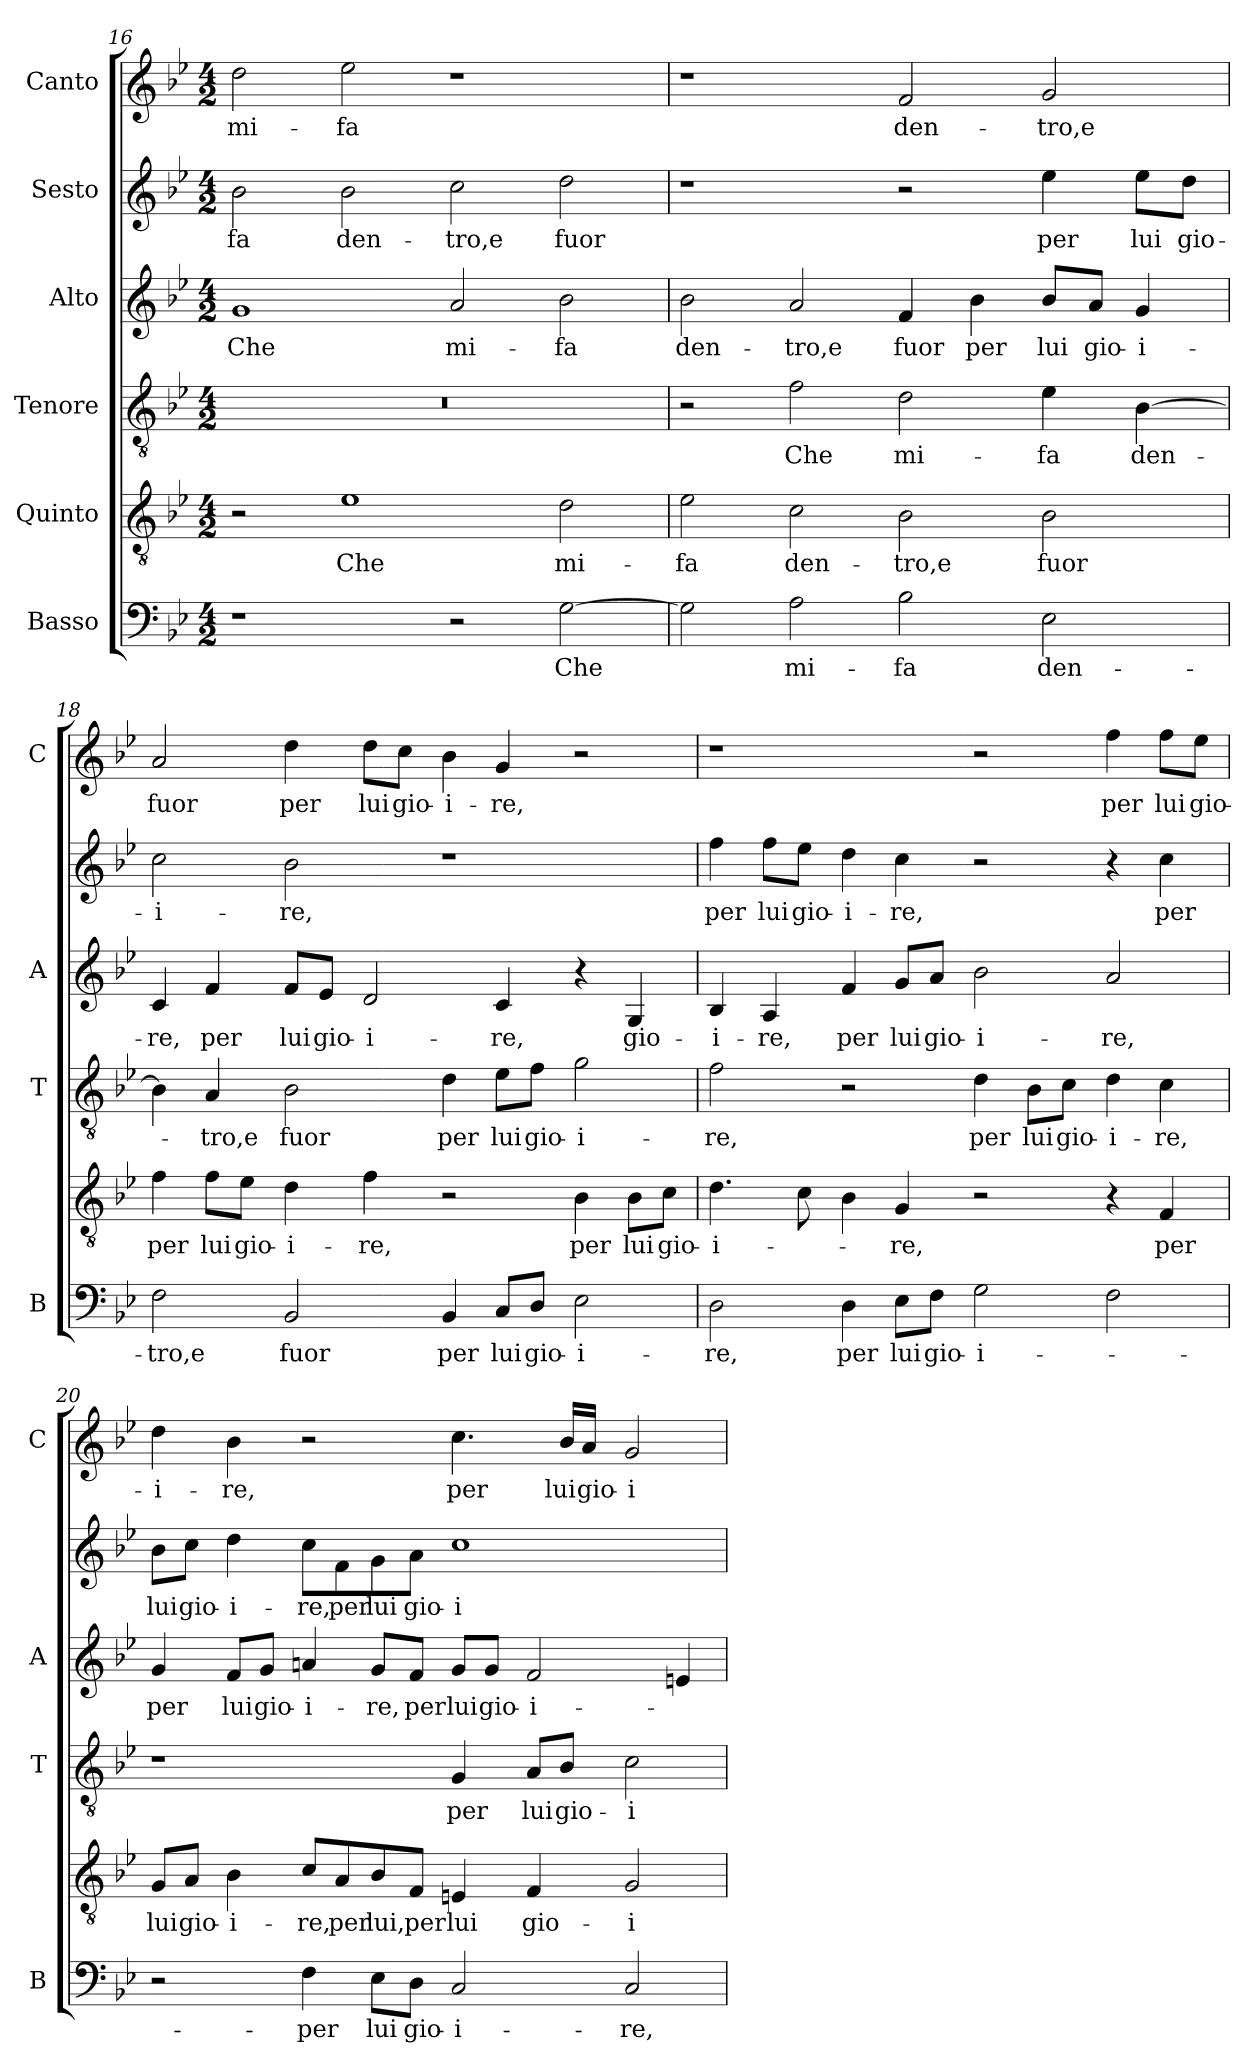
**kern	**text	**kern	**text	**kern	**text	**kern	**text	**kern	**text	**kern	**text
*part6	*part6	*part5	*part5	*part4	*part4	*part3	*part3	*part2	*part2	*part1	*part1
*staff6	*staff6	*staff5	*staff5	*staff4	*staff4	*staff3	*staff3	*staff2	*staff2	*staff1	*staff1
*I"Basso	*	*I"Quinto	*	*I"Tenore	*	*I"Alto	*	*I"Sesto	*	*I"Canto	*
*I'B	*	*	*	*I'T	*	*I'A	*	*	*	*I'C	*
*clefF4	*	*clefGv2	*	*clefGv2	*	*clefG2	*	*clefG2	*	*clefG2	*
*k[b-e-]	*	*k[b-e-]	*	*k[b-e-]	*	*k[b-e-]	*	*k[b-e-]	*	*k[b-e-]	*
*B-:	*	*B-:	*	*B-:	*	*B-:	*	*B-:	*	*B-:	*
*M4/2	*	*M4/2	*	*M4/2	*	*M4/2	*	*M4/2	*	*M4/2	*
=16	=16	=16	=16	=16	=16	=16	=16	=16	=16	=16	=16
!	!	!	!	!	!	!	!LO:LY:b	!	!LO:LY:b	!	!LO:LY:b
1r	.	2r	.	0r	.	1g	Che	2b-\	-fa	2dd\	mi-
!	!	!	!LO:LY:b	!	!	!	!	!	!LO:LY:b	!	!LO:LY:b
.	.	1e-	Che	.	.	.	.	2b-\	den-	2ee-\	-fa
!	!	!	!	!	!	!	!LO:LY:b	!	!LO:LY:b	!	!
2r	.	.	.	.	.	2a/	mi-	2cc\	-tro,e	1r	.
!	!LO:LY:b	!	!LO:LY:b	!	!	!	!LO:LY:b	!	!LO:LY:b	!	!
[2G\	Che	2d\	mi-	.	.	2b-\	-fa	2dd\	fuor	.	.
!!LO:LB:g=z
=17	=17	=17	=17	=17	=17	=17	=17	=17	=17	=17	=17
!	!	!	!LO:LY:b	!	!	!	!LO:LY:b	!	!	!	!
2G\]	.	2e-\	-fa	2r	.	2b-\	den-	1r	.	1r	.
!	!LO:LY:b	!	!LO:LY:b	!	!LO:LY:b	!	!LO:LY:b	!	!	!	!
2A\	mi-	2c\	den-	2f\	Che	2a/	-tro,e	.	.	.	.
!	!LO:LY:b	!	!LO:LY:b	!	!LO:LY:b	!	!LO:LY:b	!	!	!	!LO:LY:b
2B-\	-fa	2B-\	-tro,e	2d\	mi-	4f/	fuor	2r	.	2f/	den-
!	!	!	!	!	!	!	!LO:LY:b	!	!	!	!
.	.	.	.	.	.	4b-\	per	.	.	.	.
!	!LO:LY:b	!	!LO:LY:b	!	!LO:LY:b	!	!LO:LY:b	!	!LO:LY:b	!	!LO:LY:b
2E-\	den-	2B-\	fuor	4e-\	-fa	8b-/L	lui	4ee-\	per	2g/	-tro,e
!	!	!	!	!	!	!	!LO:LY:b	!	!	!	!
.	.	.	.	.	.	8a/J	gio-	.	.	.	.
!	!	!	!	!	!LO:LY:b	!	!LO:LY:b	!	!LO:LY:b	!	!
.	.	.	.	[4B-\	den-	4g/	-i-	8ee-\L	lui	.	.
!	!	!	!	!	!	!	!	!	!LO:LY:b	!	!
.	.	.	.	.	.	.	.	8dd\J	gio-	.	.
=18	=18	=18	=18	=18	=18	=18	=18	=18	=18	=18	=18
!	!LO:LY:b	!	!LO:LY:b	!	!	!	!LO:LY:b	!	!LO:LY:b	!	!LO:LY:b
2F\	-tro,e	4f\	per	4B-\]	.	4c/	-re,	2cc\	-i-	2a/	fuor
!	!	!	!LO:LY:b	!	!LO:LY:b	!	!LO:LY:b	!	!	!	!
.	.	8f\L	lui	4A/	-tro,e	4f/	per	.	.	.	.
!	!	!	!LO:LY:b	!	!	!	!	!	!	!	!
.	.	8e-\J	gio-	.	.	.	.	.	.	.	.
!	!LO:LY:b	!	!LO:LY:b	!	!LO:LY:b	!	!LO:LY:b	!	!LO:LY:b	!	!LO:LY:b
2BB-/	fuor	4d\	-i-	2B-\	fuor	8f/L	lui	2b-\	-re,	4dd\	per
!	!	!	!	!	!	!	!LO:LY:b	!	!	!	!
.	.	.	.	.	.	8e-/J	gio-	.	.	.	.
!	!	!	!LO:LY:b	!	!	!	!LO:LY:b	!	!	!	!LO:LY:b
.	.	4f\	-re,	.	.	2d/	-i-	.	.	8dd\L	lui
!	!	!	!	!	!	!	!	!	!	!	!LO:LY:b
.	.	.	.	.	.	.	.	.	.	8cc\J	gio-
!	!LO:LY:b	!	!	!	!LO:LY:b	!	!	!	!	!	!LO:LY:b
4BB-/	per	2r	.	4d\	per	.	.	1r	.	4b-\	-i-
!	!LO:LY:b	!	!	!	!LO:LY:b	!	!LO:LY:b	!	!	!	!LO:LY:b
8C/L	lui	.	.	8e-\L	lui	4c/	-re,	.	.	4g/	-re,
!	!LO:LY:b	!	!	!	!LO:LY:b	!	!	!	!	!	!
8D/J	gio-	.	.	8f\J	gio-	.	.	.	.	.	.
!	!LO:LY:b	!	!LO:LY:b	!	!LO:LY:b	!	!	!	!	!	!
2E-\	-i-	4B-\	per	2g\	-i-	4r	.	.	.	2r	.
!	!	!	!LO:LY:b	!	!	!	!LO:LY:b	!	!	!	!
.	.	8B-\L	lui	.	.	4G/	gio-	.	.	.	.
!	!	!	!LO:LY:b	!	!	!	!	!	!	!	!
.	.	8c\J	gio-	.	.	.	.	.	.	.	.
=19	=19	=19	=19	=19	=19	=19	=19	=19	=19	=19	=19
!	!LO:LY:b	!	!LO:LY:b	!	!LO:LY:b	!	!LO:LY:b	!	!LO:LY:b	!	!
2D\	-re,	4.d\	-i-	2f\	-re,	4B-/	-i-	4ff\	per	1r	.
!	!	!	!	!	!	!	!LO:LY:b	!	!LO:LY:b	!	!
.	.	.	.	.	.	4A/	-re,	8ff\L	lui	.	.
!	!	!	!	!	!	!	!	!	!LO:LY:b	!	!
.	.	8c\	.	.	.	.	.	8ee-\J	gio-	.	.
!	!LO:LY:b	!	!	!	!	!	!LO:LY:b	!	!LO:LY:b	!	!
4D\	per	4B-\	.	2r	.	4f/	per	4dd\	-i-	.	.
!	!LO:LY:b	!	!LO:LY:b	!	!	!	!LO:LY:b	!	!LO:LY:b	!	!
8E-\L	lui	4G/	-re,	.	.	8g/L	lui	4cc\	-re,	.	.
!	!LO:LY:b	!	!	!	!	!	!LO:LY:b	!	!	!	!
8F\J	gio-	.	.	.	.	8a/J	gio-	.	.	.	.
!	!LO:LY:b	!	!	!	!LO:LY:b	!	!LO:LY:b	!	!	!	!
2G\	-i-	2r	.	4d\	per	2b-\	-i-	2r	.	2r	.
!	!	!	!	!	!LO:LY:b	!	!	!	!	!	!
.	.	.	.	8B-\L	lui	.	.	.	.	.	.
!	!	!	!	!	!LO:LY:b	!	!	!	!	!	!
.	.	.	.	8c\J	gio-	.	.	.	.	.	.
!	!	!	!	!	!LO:LY:b	!	!LO:LY:b	!	!	!	!LO:LY:b
2F\	.	4r	.	4d\	-i-	2a/	-re,	4r	.	4ff\	per
!	!	!	!LO:LY:b	!	!LO:LY:b	!	!	!	!LO:LY:b	!	!LO:LY:b
.	.	4F/	per	4c\	-re,	.	.	4cc\	per	8ff\L	lui
!	!	!	!	!	!	!	!	!	!	!	!LO:LY:b
.	.	.	.	.	.	.	.	.	.	8ee-\J	gio-
!!LO:PB:g=z
=20	=20	=20	=20	=20	=20	=20	=20	=20	=20	=20	=20
!	!	!	!LO:LY:b	!	!	!	!LO:LY:b	!	!LO:LY:b	!	!LO:LY:b
2r	.	8G/L	lui	1r	.	4g/	per	8b-\L	lui	4dd\	-i-
!	!	!	!LO:LY:b	!	!	!	!	!	!LO:LY:b	!	!
.	.	8A/J	gio-	.	.	.	.	8cc\J	gio-	.	.
!	!	!	!LO:LY:b	!	!	!	!LO:LY:b	!	!LO:LY:b	!	!LO:LY:b
.	.	4B-\	-i-	.	.	8f/L	lui	4dd\	-i-	4b-\	-re,
!	!	!	!	!	!	!	!LO:LY:b	!	!	!	!
.	.	.	.	.	.	8g/J	gio-	.	.	.	.
!	!LO:LY:b	!	!LO:LY:b	!	!	!	!LO:LY:b	!	!LO:LY:b	!	!
4F\	-per	8c/L	-re,	.	.	4ani/	-i-	8cc\L	-re,	2r	.
!	!	!	!LO:LY:b	!	!	!	!	!	!LO:LY:b	!	!
.	.	8A/	per	.	.	.	.	8f\	per	.	.
!	!LO:LY:b	!	!LO:LY:b	!	!	!	!LO:LY:b	!	!LO:LY:b	!	!
8E-\L	lui	8B-/	lui,	.	.	8g/L	-re,	8g\	lui	.	.
!	!LO:LY:b	!	!LO:LY:b	!	!	!	!LO:LY:b	!	!LO:LY:b	!	!
8D\J	gio-	8F/J	per	.	.	8f/J	per	8a\J	gio-	.	.
!	!LO:LY:b	!	!LO:LY:b	!	!LO:LY:b	!	!LO:LY:b	!	!LO:LY:b	!	!LO:LY:b
2C/	-i-	4En/	lui	4G/	per	8g/L	lui	1cc	-i-	4.cc\	per
!	!	!	!	!	!	!	!LO:LY:b	!	!	!	!
.	.	.	.	.	.	8g/J	gio-	.	.	.	.
!	!	!	!LO:LY:b	!	!LO:LY:b	!	!LO:LY:b	!	!	!	!
.	.	4F/	gio-	8A/L	lui	2f/	-i-	.	.	.	.
!	!	!	!	!	!LO:LY:b	!	!	!	!	!	!LO:LY:b
.	.	.	.	8B-/J	gio-	.	.	.	.	16b-/LL	lui
!	!	!	!	!	!	!	!	!	!	!	!LO:LY:b
.	.	.	.	.	.	.	.	.	.	16a/JJ	gio-
!	!LO:LY:b	!	!LO:LY:b	!	!LO:LY:b	!	!	!	!	!	!LO:LY:b
2C/	-re,	2G/	-i-	2c\	-i-	.	.	.	.	2g/	-i-
.	.	.	.	.	.	4en/	.	.	.	.	.
=	=	=	=	=	=	=	=	=	=	=	=
*-	*-	*-	*-	*-	*-	*-	*-	*-	*-	*-	*-
